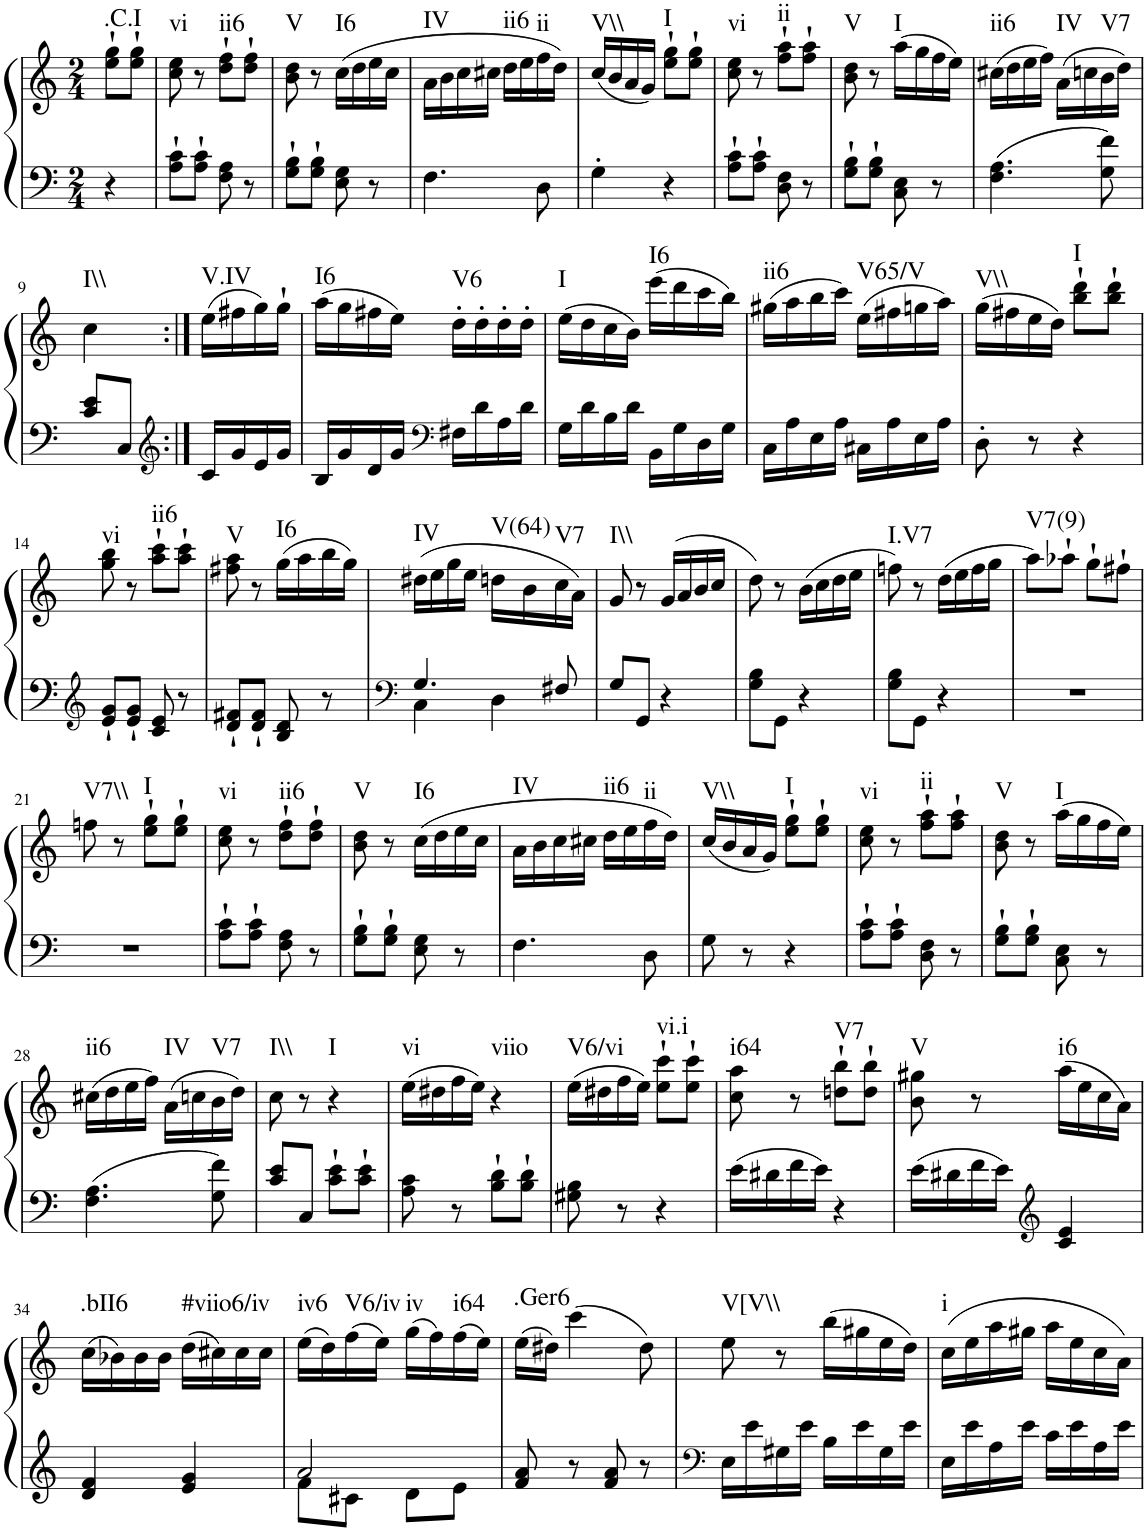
**kern	**kern	**harte
*part1	*part1	*part1
*staff2	*staff1	*
*I"Piano, Piano right	*	*
*I'Pno.	*	*
*clefF4	*clefG2	*
*k[]	*k[]	*
*M2/4	*M2/4	*
=1	=1	=1
!	!	!LO:H:kt=.C.I
4r	8ee\` 8gg\`L	N
.	8ee\` 8gg\`J	.
=2	=2	=2
!	!	!LO:H:kt=vi
8A\` 8c\`L	8cc\ 8ee\	N
8A\` 8c\`J	8r	.
!	!	!LO:H:kt=ii6
8F\ 8A\	8dd\` 8ff\`L	N
8r	8dd\` 8ff\`J	.
=3	=3	=3
!	!	!LO:H:kt=V
8G\` 8B\`L	8b\ 8dd\	N
8G\` 8B\`J	8r	.
!	!	!LO:H:kt=I6
8E\ 8G\	(16cc\LL	N
.	16dd\	.
8r	16ee\	.
.	16cc\JJ	.
=4	=4	=4
!	!	!LO:H:kt=IV
4.F\	16a\LL	N
.	16b\	.
.	16cc\	.
.	16cc#X\JJ	.
!	!	!LO:H:kt=ii6
.	16dd\LL	N
.	16ee\	.
!	!	!LO:H:kt=ii
8D\	16ff\	N
.	16dd\JJ)	.
=5	=5	=5
!	!	!LO:H:kt=V\\
4G'\	(16cc/LL	N
.	16b/	.
.	16a/	.
.	16g/JJ)	.
!	!	!LO:H:kt=I
4r	8ee\` 8gg\`L	N
.	8ee\` 8gg\`J	.
=6	=6	=6
!	!	!LO:H:kt=vi
8A\` 8c\`L	8cc\ 8ee\	N
8A\` 8c\`J	8r	.
!	!	!LO:H:kt=ii
8D\ 8F\	8ff\` 8aa\`L	N
8r	8ff\` 8aa\`J	.
=7	=7	=7
!	!	!LO:H:kt=V
8G\` 8B\`L	8b\ 8dd\	N
8G\` 8B\`J	8r	.
!	!	!LO:H:kt=I
8C\ 8E\	(16aa\LL	N
.	16gg\	.
8r	16ff\	.
.	16ee\JJ)	.
=8	=8	=8
!	!	!LO:H:kt=ii6
4.F\ 4.A\	(16cc#X\LL	N
.	16dd\	.
.	16ee\	.
.	16ff\JJ)	.
!	!	!LO:H:kt=IV
.	(16a\LL	N
.	16ccn\	.
!	!	!LO:H:kt=V7
8G\ 8f\	16b\	N
.	16dd\JJ)	.
!!LO:LB:g=z
==9	==9	==9
!	!	!LO:H:kt=I\\
8c/ 8e/L	4cc\	N
8C/J	.	.
*clefG2	*	*
!	!	!LO:H:kt=V.IV
16c/LL	(16ee\LL	N
16g/	16ff#X\	.
16e/	16gg\)	.
16g/JJ	16gg`\JJ	.
=10	=10	=10
!	!	!LO:H:kt=I6
16B/LL	(16aa\LL	N
16g/	16gg\	.
16d/	16ff#X\	.
16g/JJ	16ee\JJ)	.
*clefF4	*	*
!	!	!LO:H:kt=V6
16F#X\LL	16dd'\LL	N
16d\	16dd'\	.
16A\	16dd'\	.
16d\JJ	16dd'\JJ	.
=11	=11	=11
!	!	!LO:H:kt=I
16G\LL	(16ee\LL	N
16d\	16dd\	.
16B\	16cc\	.
16d\JJ	16b\JJ)	.
!	!	!LO:H:kt=I6
16BB\LL	(16eee\LL	N
16G\	16ddd\	.
16D\	16ccc\	.
16G\JJ	16bb\JJ)	.
=12	=12	=12
!	!	!LO:H:kt=ii6
16C\LL	(16gg#X\LL	N
16A\	16aa\	.
16E\	16bb\	.
16A\JJ	16ccc\JJ)	.
!	!	!LO:H:kt=V65/V
16C#X\LL	(16ee\LL	N
16A\	16ff#X\	.
16E\	16ggn\	.
16A\JJ	16aa\JJ)	.
=13	=13	=13
!	!	!LO:H:kt=V\\
8D'\	(16gg\LL	N
.	16ff#X\	.
8r	16ee\	.
.	16dd\JJ)	.
!	!	!LO:H:kt=I
4r	8bb\` 8ddd\`L	N
.	8bb\` 8ddd\`J	.
!!LO:LB:g=z
=14	=14	=14
*clefG2	*	*
!	!	!LO:H:kt=vi
8e/` 8g/`L	8gg\ 8bb\	N
8e/` 8g/`J	8r	.
!	!	!LO:H:kt=ii6
8c/ 8e/	8aa\` 8ccc\`L	N
8r	8aa\` 8ccc\`J	.
=15	=15	=15
!	!	!LO:H:kt=V
8d/` 8f#X/`L	8ff#X\ 8aa\	N
8d/` 8f#/`J	8r	.
!	!	!LO:H:kt=I6
8B/ 8d/	(16gg\LL	N
.	16aa\	.
8r	16bb\	.
.	16gg\JJ)	.
=16	=16	=16
*clefF4	*	*
*^	*	*
!	!	!	!LO:H:kt=IV
4.G/	4C\	(16dd#X\LL	N
.	.	16ee\	.
.	.	16gg\	.
.	.	16ee\JJ	.
!	!	!	!LO:H:kt=V(64)
.	4D\	16ddn\LL	N
.	.	16b\	.
!	!	!	!LO:H:kt=V7
8F#X/	.	16cc\	N
.	.	16a\JJ)	.
*v	*v	*	*
=17	=17	=17
!	!	!LO:H:kt=I\\
8G/L	8g/	N
8GG/J	8r	.
4r	(16g/LL	.
.	16a/	.
.	16b/	.
.	16cc/JJ	.
=18	=18	=18
8G\ 8B\L	8dd\)	.
8GG\J	8r	.
4r	(16b\LL	.
.	16cc\	.
.	16dd\	.
.	16ee\JJ	.
=19	=19	=19
!	!	!LO:H:kt=I.V7
8G\ 8B\L	8ffn\)	N
8GG\J	8r	.
4r	(16dd\LL	.
.	16ee\	.
.	16ff\	.
.	16gg\JJ	.
=20	=20	=20
!	!	!LO:H:kt=V7(9)
2r	8aa\L)	N
.	8aa-X`\J	.
.	8gg`\L	.
.	8ff#X`\J	.
!!LO:LB:g=z
=21	=21	=21
!	!	!LO:H:kt=V7\\
2r	8ffn\	N
.	8r	.
!	!	!LO:H:kt=I
.	8ee\` 8gg\`L	N
.	8ee\` 8gg\`J	.
=22	=22	=22
!	!	!LO:H:kt=vi
8A\` 8c\`L	8cc\ 8ee\	N
8A\` 8c\`J	8r	.
!	!	!LO:H:kt=ii6
8F\ 8A\	8dd\` 8ff\`L	N
8r	8dd\` 8ff\`J	.
=23	=23	=23
!	!	!LO:H:kt=V
8G\` 8B\`L	8b\ 8dd\	N
8G\` 8B\`J	8r	.
!	!	!LO:H:kt=I6
8E\ 8G\	(16cc\LL	N
.	16dd\	.
8r	16ee\	.
.	16cc\JJ	.
=24	=24	=24
!	!	!LO:H:kt=IV
4.F\	16a\LL	N
.	16b\	.
.	16cc\	.
.	16cc#X\JJ	.
!	!	!LO:H:kt=ii6
.	16dd\LL	N
.	16ee\	.
!	!	!LO:H:kt=ii
8D\	16ff\	N
.	16dd\JJ)	.
=25	=25	=25
!	!	!LO:H:kt=V\\
8G\	(16cc/LL	N
.	16b/	.
8r	16a/	.
.	16g/JJ)	.
!	!	!LO:H:kt=I
4r	8ee\` 8gg\`L	N
.	8ee\` 8gg\`J	.
=26	=26	=26
!	!	!LO:H:kt=vi
8A\` 8c\`L	8cc\ 8ee\	N
8A\` 8c\`J	8r	.
!	!	!LO:H:kt=ii
8D\ 8F\	8ff\` 8aa\`L	N
8r	8ff\` 8aa\`J	.
=27	=27	=27
!	!	!LO:H:kt=V
8G\` 8B\`L	8b\ 8dd\	N
8G\` 8B\`J	8r	.
!	!	!LO:H:kt=I
8C\ 8E\	(16aa\LL	N
.	16gg\	.
8r	16ff\	.
.	16ee\JJ)	.
!!LO:LB:g=z
=28	=28	=28
!	!	!LO:H:kt=ii6
4.F\ 4.A\	(16cc#X\LL	N
.	16dd\	.
.	16ee\	.
.	16ff\JJ)	.
!	!	!LO:H:kt=IV
.	(16a\LL	N
.	16ccn\	.
!	!	!LO:H:kt=V7
8G\ 8f\	16b\	N
.	16dd\JJ)	.
=29	=29	=29
!	!	!LO:H:kt=I\\
8c/ 8e/L	8cc\	N
8C/J	8r	.
!	!	!LO:H:kt=I
8c\` 8e\`L	4r	N
8c\` 8e\`J	.	.
=30	=30	=30
!	!	!LO:H:kt=vi
8A\ 8c\	(16ee\LL	N
.	16dd#X\	.
8r	16ff\	.
.	16ee\JJ)	.
!	!	!LO:H:kt=viio
8B\` 8d\`L	4r	N
8B\` 8d\`J	.	.
=31	=31	=31
!	!	!LO:H:kt=V6/vi
8G#X\ 8B\	(16ee\LL	N
.	16dd#X\	.
8r	16ff\	.
.	16ee\JJ)	.
!	!	!LO:H:kt=vi.i
4r	8ee\` 8ccc\`L	N
.	8ee\` 8ccc\`J	.
=32	=32	=32
!	!	!LO:H:kt=i64
16e\LL	8cc\ 8aa\	N
16d#X\	.	.
16f\	8r	.
16e\JJ	.	.
!	!	!LO:H:kt=V7
4r	8ddn\` 8bb\`L	N
.	8dd\` 8bb\`J	.
=33	=33	=33
!	!	!LO:H:kt=V
16e\LL	8b\ 8gg#X\	N
16d#X\	.	.
16f\	8r	.
16e\JJ	.	.
*clefG2	*	*
!	!	!LO:H:kt=i6
4c/ 4e/	(16aa\LL	N
.	16ee\	.
.	16cc\	.
.	16a\JJ)	.
!!LO:LB:g=z
=34	=34	=34
!	!	!LO:H:kt=.bII6
4d/ 4f/	(16cc\LL	N
.	16b-X\)	.
.	16b-\	.
.	16b-\JJ	.
!	!	!LO:H:kt=#viio6/iv
4e/ 4g/	(16dd\LL	N
.	16cc#X\)	.
.	16cc#\	.
.	16cc#\JJ	.
=35	=35	=35
*^	*	*
!	!	!	!LO:H:kt=iv6
2a/	8f\L	(16ee\LL	N
.	.	16dd\)	.
!	!	!	!LO:H:kt=V6/iv
.	8c#X\J	(16ff\	N
.	.	16ee\JJ)	.
!	!	!	!LO:H:kt=iv
.	8d\L	(16gg\LL	N
.	.	16ff\)	.
!	!	!	!LO:H:kt=i64
.	8e\J	(16ff\	N
.	.	16ee\JJ)	.
*v	*v	*	*
=36	=36	=36
!	!	!LO:H:kt=.Ger6
8f/ 8a/	(16ee\LL	N
.	16dd#X\JJ)	.
8r	(4ccc\	.
8f/ 8a/	.	.
8r	8dd#\)	.
=37	=37	=37
*clefF4	*	*
!	!	!LO:H:kt=V[V\\
16E\LL	8ee\	N
16e\	.	.
16G#X\	8r	.
16e\JJ	.	.
16B\LL	(16bb\LL	.
16e\	16gg#X\	.
16G#\	16ee\	.
16e\JJ	16dd\JJ)	.
=38	=38	=38
!	!	!LO:H:kt=i
16E\LL	(16cc\LL	N
16e\	16ee\	.
16A\	16aa\	.
16e\JJ	16gg#X\JJ	.
16c\LL	16aa\LL	.
16e\	16ee\	.
16A\	16cc\	.
16e\JJ	16a\JJ)	.
=	=	=
*-	*-	*-
